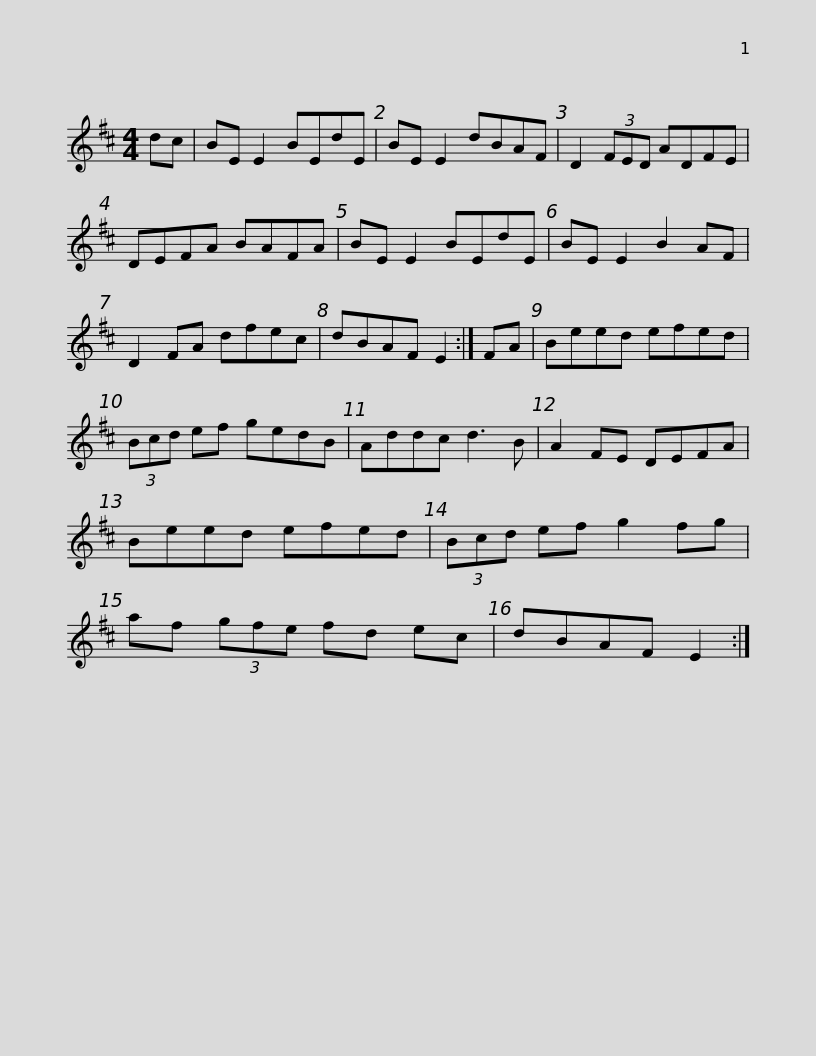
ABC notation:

X:1
L:1/8
M:4/4
I:linebreak $
K:D
V:1 treble
V:1
 dc | BE E2 BEdE | BE E2 dBAF | D2 (3FED ADFE | DEFA BAFA | %5
 BE E2 BEdE |$ BE E2 B2 AF | D2 FA dfec | dBAF E2 :| FA | %10
 Beed efed | (3Bcd ef gedB | Addc d3 B |$ A2 FE DEFA | Beed efed | %15
 (3Bcd ef g2 fg | af (3gfe fd ec | dBAF E2 :| %18
